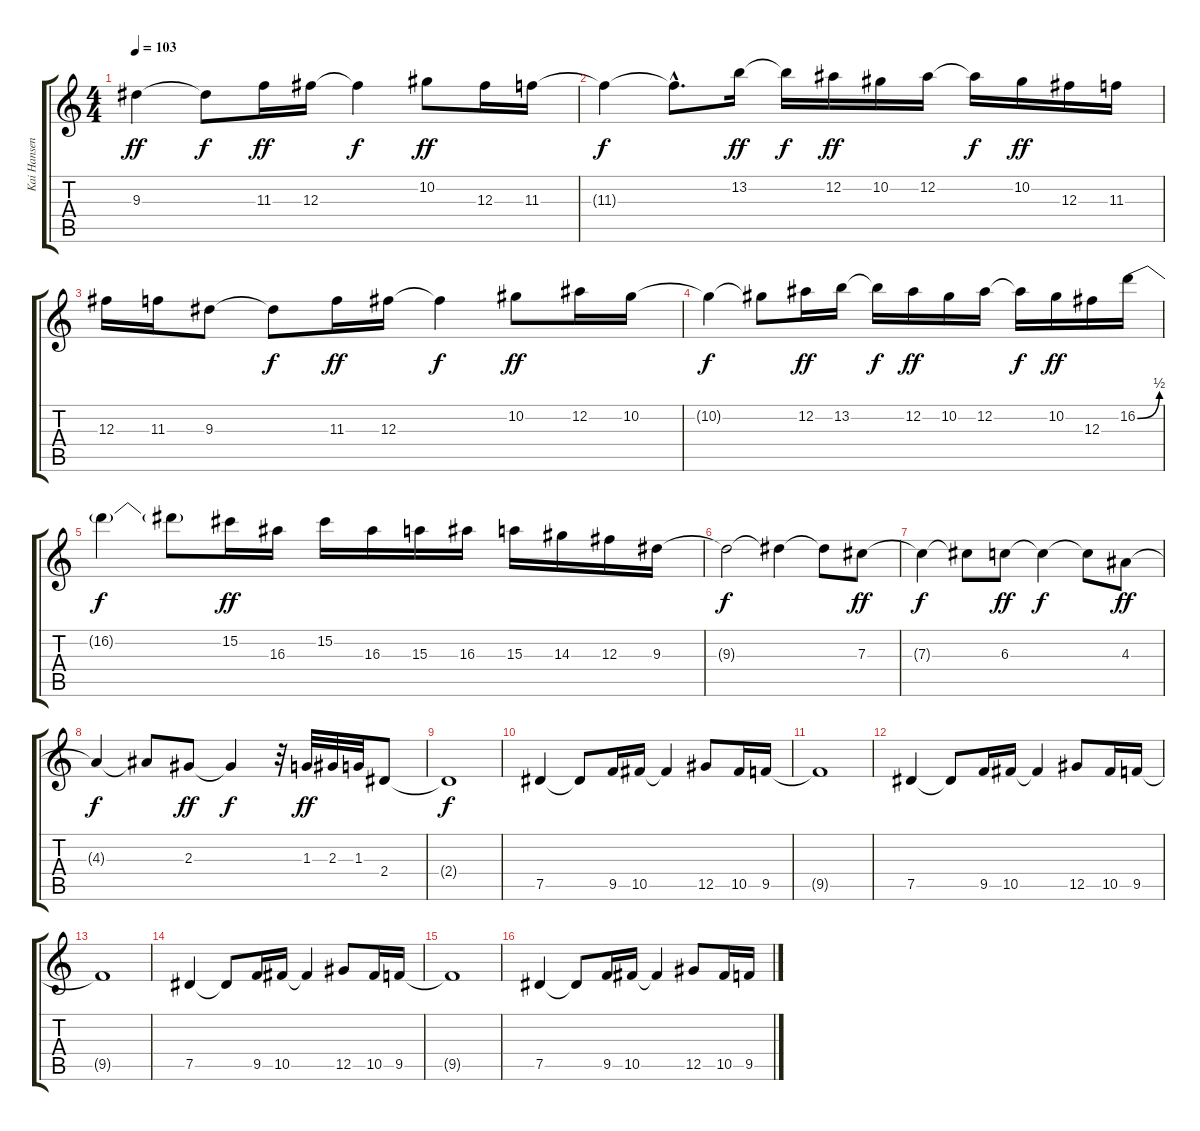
\track ("Kai Hansen - Guitar" "Kai Hansen") {instrument distortionguitar}
\staff {score tabs}
\tuning (Eb4 Bb3 Gb3 Db3 Ab2 Eb2) {hide}
\ts (4 4)
\tempo 103
\clef g2
\ks c
9.3.4{dy ff} 9.3{t}.8{dy f} 11.3.16{dy ff} 12.3.16 12.3{t}.4{dy f} 10.2.8{dy ff} 12.3.16 11.3.16 |
11.3{t}.4{dy f} 11.3{hac t}.8{d} 13.2.16{dy ff} 13.2{t}.16{dy f} 12.2.16{dy ff} 10.2.16 12.2.16 12.2{t}.16{dy f} 10.2.16{dy ff} 12.3.16 11.3.16 |
12.3.16 11.3.16 9.3.8 9.3{t}.8{dy f} 11.3.16{dy ff} 12.3.16 12.3{t}.4{dy f} 10.2.8{dy ff} 12.2.16 10.2.16 |
10.2{t}.4{dy f} 10.2{t}.8 12.2.16{dy ff} 13.2.16 13.2{t}.16{dy f} 12.2.16{dy ff} 10.2.16 12.2.16 12.2{t}.16{dy f} 10.2.16{dy ff} 12.3.16 16.2{be (bend 0 0 60 2)}.16 |
16.2{t}.4{dy f} 16.2{t}.8 15.2.16{dy ff} 16.3.16 15.2.16 16.3.16 15.3.16 16.3.16 15.3.16 14.3.16 12.3.16 9.3.16 |
9.3{t}.2{dy f} 9.3{t}.4 9.3{t}.8 7.3.8{dy ff} |
7.3{t}.4{dy f} 7.3{t}.8 6.3.8{dy ff} 6.3{t}.4{dy f} 6.3{t}.8 4.3.8{dy ff} |
4.3{t}.4{dy f} 4.3{t}.8 2.3.8{dy ff} 2.3{t}.4{dy f} r.32 1.3.32{dy ff} 2.3.32 1.3.32 2.4.8 |
2.4{t}.1{dy f} |
7.5.4 7.5{t}.8 9.5.16 10.5.16 10.5{t}.4 12.5.8 10.5.16 9.5.16 |
9.5{t}.1 |
7.5.4 7.5{t}.8 9.5.16 10.5.16 10.5{t}.4 12.5.8 10.5.16 9.5.16 |
9.5{t}.1 |
7.5.4 7.5{t}.8 9.5.16 10.5.16 10.5{t}.4 12.5.8 10.5.16 9.5.16 |
9.5{t}.1 |
7.5.4 7.5{t}.8 9.5.16 10.5.16 10.5{t}.4 12.5.8 10.5.16 9.5.16
